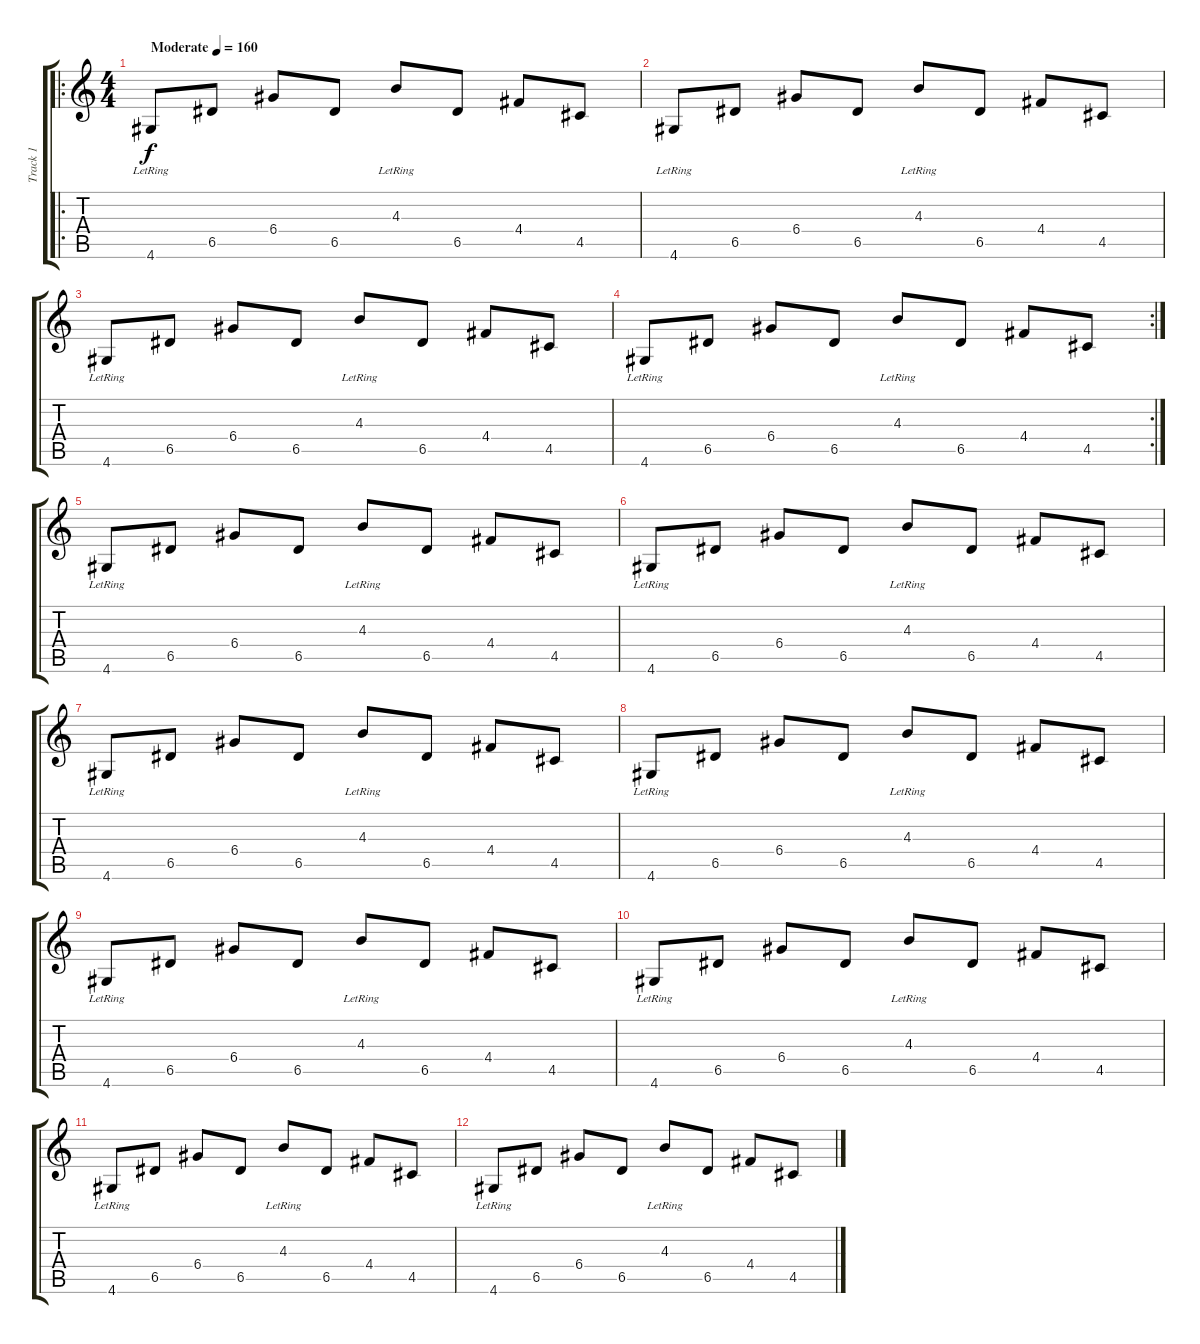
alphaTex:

\track ("Track 1" "Track 1") {instrument electricguitarclean}
\staff {score tabs}
\tuning (E4 B3 G3 D3 A2 E2) {hide}
\ro
\ts (4 4)
\tempo (160 "Moderate")
\clef g2
\ks c
4.6{lr}.8{dy f instrument electricguitarclean} 6.5.8 6.4.8 6.5.8 4.3{lr}.8 6.5.8 4.4.8 4.5.8 |
4.6{lr}.8 6.5.8 6.4.8 6.5.8 4.3{lr}.8 6.5.8 4.4.8 4.5.8 |
4.6{lr}.8 6.5.8 6.4.8 6.5.8 4.3{lr}.8 6.5.8 4.4.8 4.5.8 |
\rc 2
4.6{lr}.8 6.5.8 6.4.8 6.5.8 4.3{lr}.8 6.5.8 4.4.8 4.5.8 |
4.6{lr}.8 6.5.8 6.4.8 6.5.8 4.3{lr}.8 6.5.8 4.4.8 4.5.8 |
4.6{lr}.8 6.5.8 6.4.8 6.5.8 4.3{lr}.8 6.5.8 4.4.8 4.5.8 |
4.6{lr}.8 6.5.8 6.4.8 6.5.8 4.3{lr}.8 6.5.8 4.4.8 4.5.8 |
4.6{lr}.8 6.5.8 6.4.8 6.5.8 4.3{lr}.8 6.5.8 4.4.8 4.5.8 |
4.6{lr}.8 6.5.8 6.4.8 6.5.8 4.3{lr}.8 6.5.8 4.4.8 4.5.8 |
4.6{lr}.8 6.5.8 6.4.8 6.5.8 4.3{lr}.8 6.5.8 4.4.8 4.5.8 |
4.6{lr}.8 6.5.8 6.4.8 6.5.8 4.3{lr}.8 6.5.8 4.4.8 4.5.8 |
4.6{lr}.8 6.5.8 6.4.8 6.5.8 4.3{lr}.8 6.5.8 4.4.8 4.5.8
